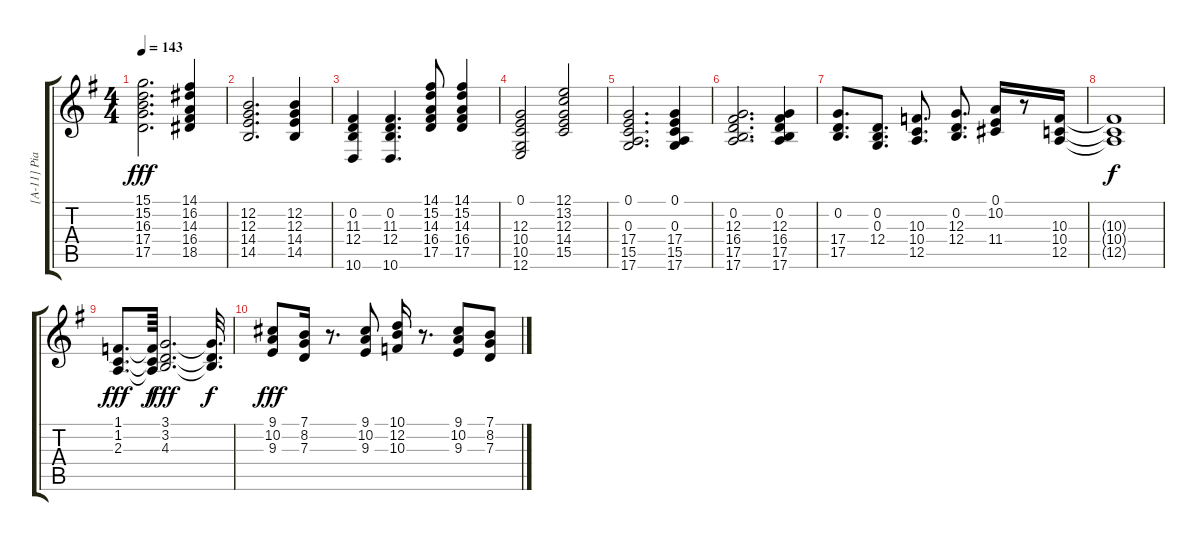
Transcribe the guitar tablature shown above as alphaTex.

\track ("[A-11] Piano" "[A-11] Pia") {instrument electricgrandpiano}
\staff {score tabs}
\tuning (E4 B3 G3 D3 A2 E2) {hide}
\ts (4 4)
\tempo 143
\clef g2
\ks g
(15.1 15.2 16.3 17.4 17.5).2{d dy fff} (14.1 16.2 14.3 16.4 18.5).4 |
(12.2 12.3 14.4 14.5).2{d} (12.2 12.3 14.4 14.5).4 |
(0.2 11.3 12.4 10.6).4{volume 14} (0.2 11.3 12.4 10.6).4{d} (14.1 15.2 14.3 16.4 17.5).8 (14.1 15.2 14.3 16.4 17.5).4 |
(0.1 12.3 10.4 10.5 12.6).2{volume 12} (12.1 13.2 12.3 14.4 15.5).2 |
(0.1 0.3 17.4 15.5 17.6).2{d} (0.1 0.3 17.4 15.5 17.6).4 |
(0.2 12.3 16.4 17.5 17.6).2{d} (0.2 12.3 16.4 17.5 17.6).4 |
(0.2 17.4 17.5).8{d} (0.2 0.3 12.4).8{d} (10.3 10.4 12.5).8{d} (0.2 12.3 12.4).8{d} (0.1 10.2 11.4).16 r.8 (10.3 10.4 12.5).16 |
(10.3{t} 10.4{t} 12.5{t}).1{dy f} |
(1.1 1.2 2.3).8{d dy fff volume 14 balance 10} (1.1{t} 1.2{t} 2.3{t}).64{dy f} (3.1 3.2 4.3).2{d dy fff} (3.1{t} 3.2{t} 4.3{t}).32{d dy f} |
(9.1 10.2 9.3).8{dy fff} (7.1 8.2 7.3).16 r.8{d} (9.1 10.2 9.3).8 (10.1 12.2 10.3).16 r.8{d} (9.1 10.2 9.3).8 (7.1 8.2 7.3).8
